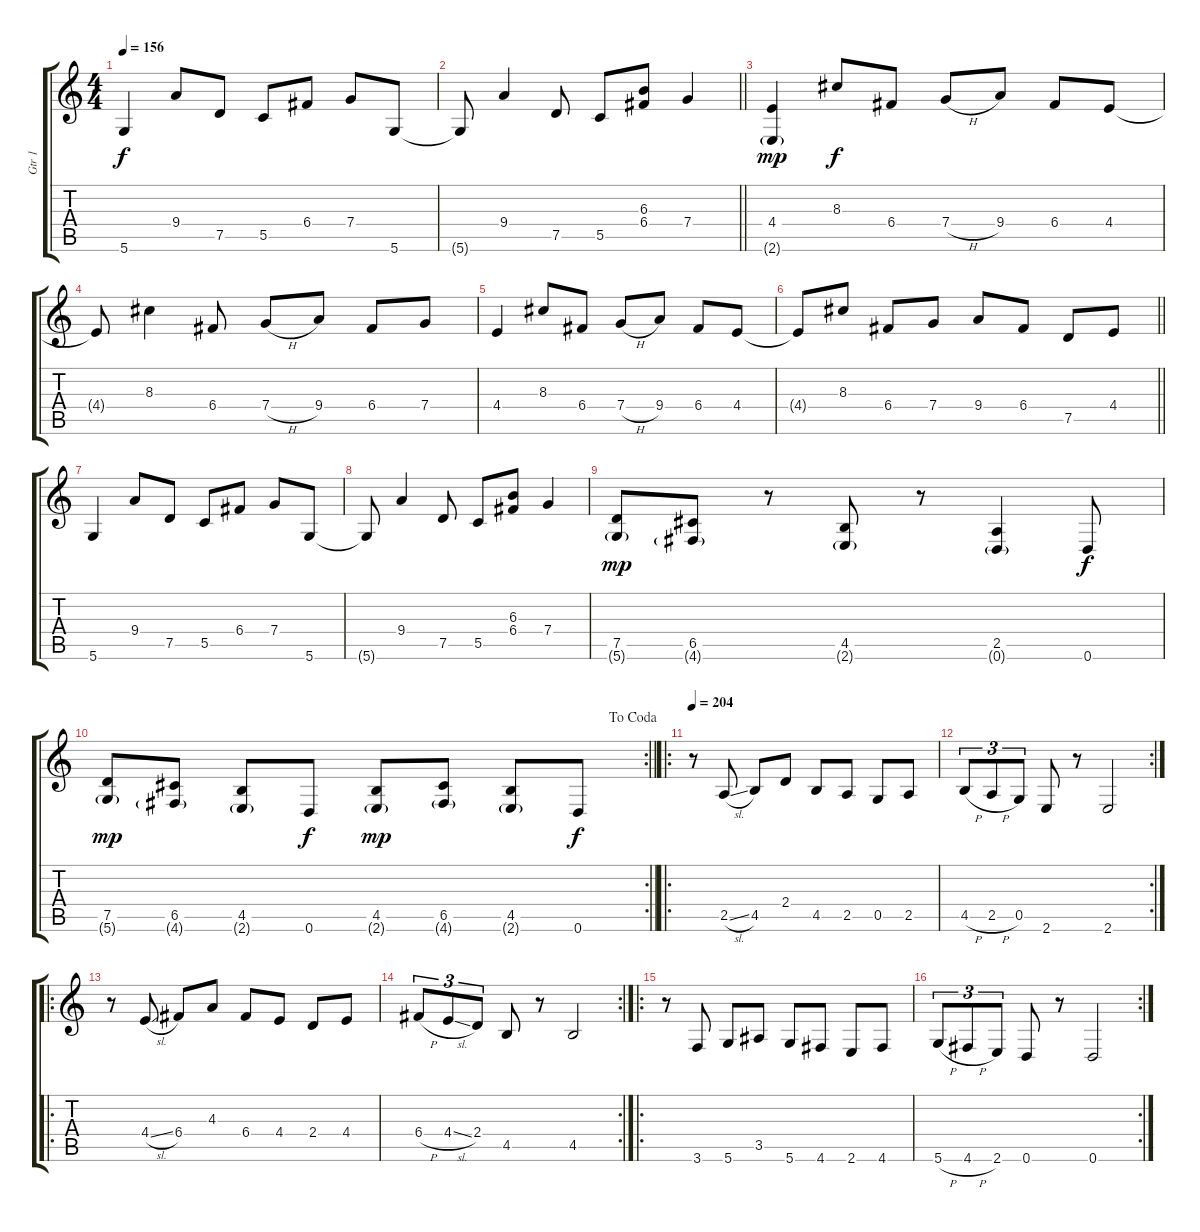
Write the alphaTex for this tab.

\track ("Gtr 1" "Gtr 1") {instrument distortionguitar}
\staff {score tabs}
\tuning (D4 A3 F3 C3 G2 D2) {hide}
\ts (4 4)
\tempo 156
\clef g2
\ks c
5.6.4{dy f} 9.4.8 7.5.8 5.5.8 6.4.8 7.4.8 5.6.8 |
\barLineRight lightlight
5.6{t}.8 9.4.4 7.5.8 5.5.8 (6.3 6.4).8 7.4.4 |
(4.4 2.6{g}).4{dy mp} 8.3.8{dy f} 6.4.8 7.4{h}.8 9.4.8 6.4.8 4.4.8 |
4.4{t}.8 8.3.4 6.4.8 7.4{h}.8 9.4.8 6.4.8 7.4.8 |
4.4.4 8.3.8 6.4.8 7.4{h}.8 9.4.8 6.4.8 4.4.8 |
\barLineRight lightlight
4.4{t}.8 8.3.8 6.4.8 7.4.8 9.4.8 6.4.8 7.5.8 4.4.8 |
5.6.4 9.4.8 7.5.8 5.5.8 6.4.8 7.4.8 5.6.8 |
5.6{t}.8 9.4.4 7.5.8 5.5.8 (6.3 6.4).8 7.4.4 |
(7.5 5.6{g}).8{dy mp} (6.5 4.6{g}).8 r.8 (4.5 2.6{g}).8 r.8 (2.5 0.6{g}).4 0.6.8{dy f} |
\rc 2
\jump dacoda
\barLineRight lightlight
(7.5 5.6{g}).8{dy mp} (6.5 4.6{g}).8 (4.5 2.6{g}).8 0.6.8{dy f} (4.5 2.6{g}).8{dy mp} (6.5 4.6{g}).8 (4.5 2.6{g}).8 0.6.8{dy f} |
\ro
\tempo 204
r.8 2.5{sl}.8 4.5.8 2.4.8 4.5.8 2.5.8 0.5.8 2.5.8 |
\rc 2
4.5{h}.8{tu (3 2)} 2.5{h}.8{tu (3 2)} 0.5.8{tu (3 2)} 2.6.8 r.8 2.6.2 |
\ro
r.8 4.4{sl}.8 6.4.8 4.3.8 6.4.8 4.4.8 2.4.8 4.4.8 |
\rc 2
6.4{h}.8{tu (3 2)} 4.4{sl}.8{tu (3 2)} 2.4.8{tu (3 2)} 4.5.8 r.8 4.5.2 |
\ro
r.8 3.6.8 5.6.8 3.5.8 5.6.8 4.6.8 2.6.8 4.6.8 |
\rc 2
5.6{h}.8{tu (3 2)} 4.6{h}.8{tu (3 2)} 2.6.8{tu (3 2)} 0.6.8 r.8 0.6.2
